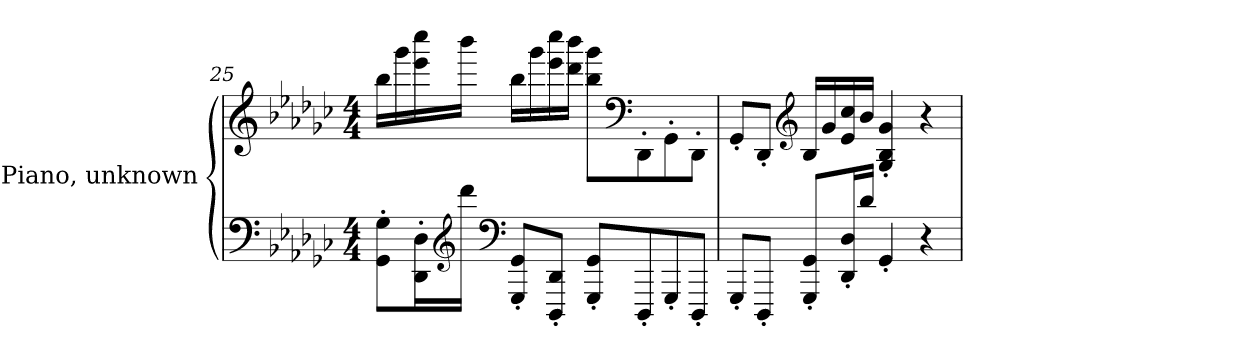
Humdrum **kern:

**kern	**kern
*part1	*part1
*staff2	*staff1
*I"Piano, unknown	*
*I'Pno.	*
!!LO:LB:g=z
*clefF4	*clefG2
*k[b-e-a-d-g-c-]	*k[b-e-a-d-g-c-]
*M4/4	*M4/4
=25	=25
8GG-\' 8G-\'L	16bb-\LL
.	16ggg-\
16DD-\' 16D-\'L	16eee-\ 16cccc-\
*clefG2	*
16ddd-\JJ	16bbb-\JJ
*clefF4	*
8GGG-/' 8GG-/'L	16bb-\LL
.	16ggg-\
8DDD-/' 8DD-/'J	16eee-\ 16cccc-\
.	16ddd-\ 16bbb-\JJ
8GGG-/' 8GG-/'L	8bb-\ 8ggg-\L
*	*clefF4
8DDD-'/	8DD-'\
8GGG-'/	8GG-'\
8DDD-'/J	8DD-'\J
=26	=26
8GGG-'/L	8GG-'/L
8DDD-'/J	8DD-'/J
*	*clefG2
8GGG-/' 8GG-/'L	16B-/LL
.	16g-/
16DD-/' 16D-/'L	16e-/ 16cc-/
16d-/JJ	16b-/JJ
4GG-'/	4G-/' 4B-/' 4g-/'
4r	4r
=	=
*-	*-
